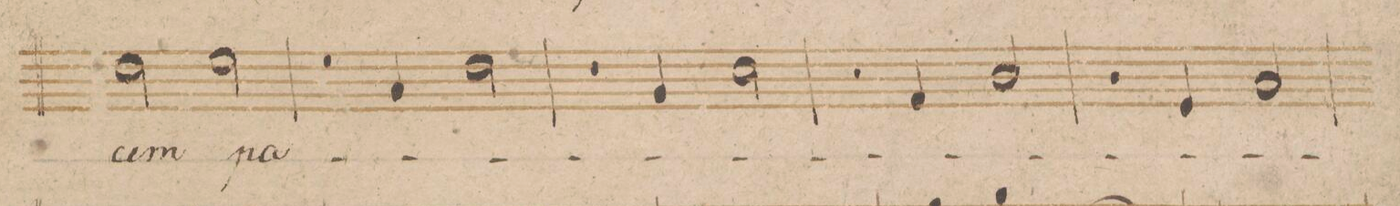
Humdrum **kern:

**kern	**text	**dynam
*I"Tenore.	*	*
*clefC4	*	*
*k[b-]	*	*
*met(c|)	*	*
*M2/2	*	*
2c\	-cem	.
[2d\	pa-	.
=57	=57	=57
4d\]	.	.
4G/	.	.
[2c\	.	.
=58	=58	=58
4c\]	.	.
4F/	.	.
[2B-\	.	.
=59	=59	=59
4B-\]	.	.
4E/	.	.
[2A/	.	.
=60	=60	=60
4A\]	.	.
4D/	.	.
2G/	.	.
=61	=61	=61
*-	*-	*-
